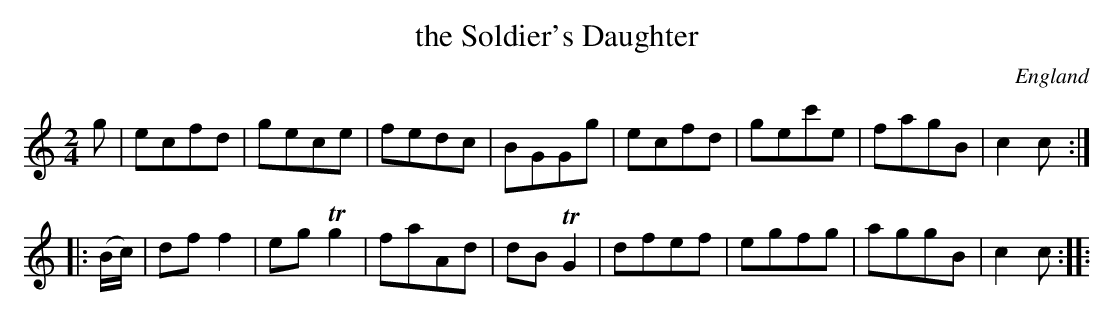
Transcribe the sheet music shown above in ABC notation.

X:1
T:the Soldier's Daughter
L:1/8
M:2/4
O:England
K:C
g | \
ecfd | gece  | fedc | BGGg | \
ecfd | gec'e | fagB | c2 c ::
(B/c/) | \
df f2 | eg Tg2 | faAd | dB TG2 | \
dfef  | egfg   | aggB | c2c::
